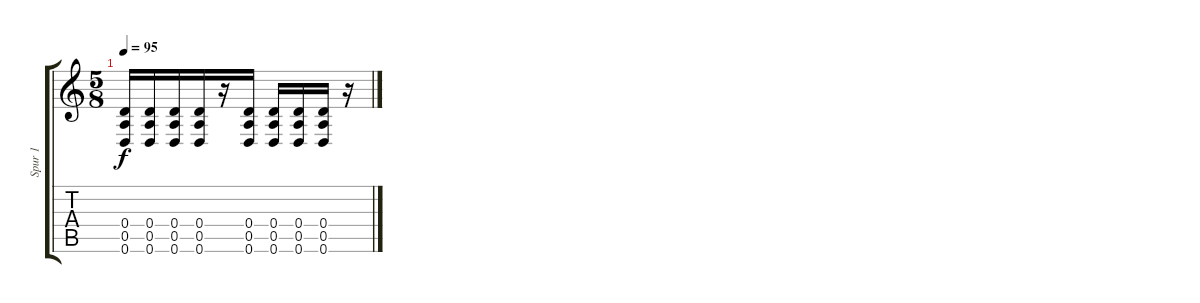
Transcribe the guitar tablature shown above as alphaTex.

\track ("Spur 1" "Spur 1") {instrument distortionguitar}
\staff {score tabs}
\tuning (E4 B3 G3 D3 A2 D2) {hide}
\ts (5 8)
\tempo 95
\clef g2
\ks c
(0.4 0.5 0.6).16{dy f} (0.4 0.5 0.6).16 (0.4 0.5 0.6).16 (0.4 0.5 0.6).16 r.16 (0.4 0.5 0.6).16 (0.4 0.5 0.6).16 (0.4 0.5 0.6).16 (0.4 0.5 0.6).16 r.16
